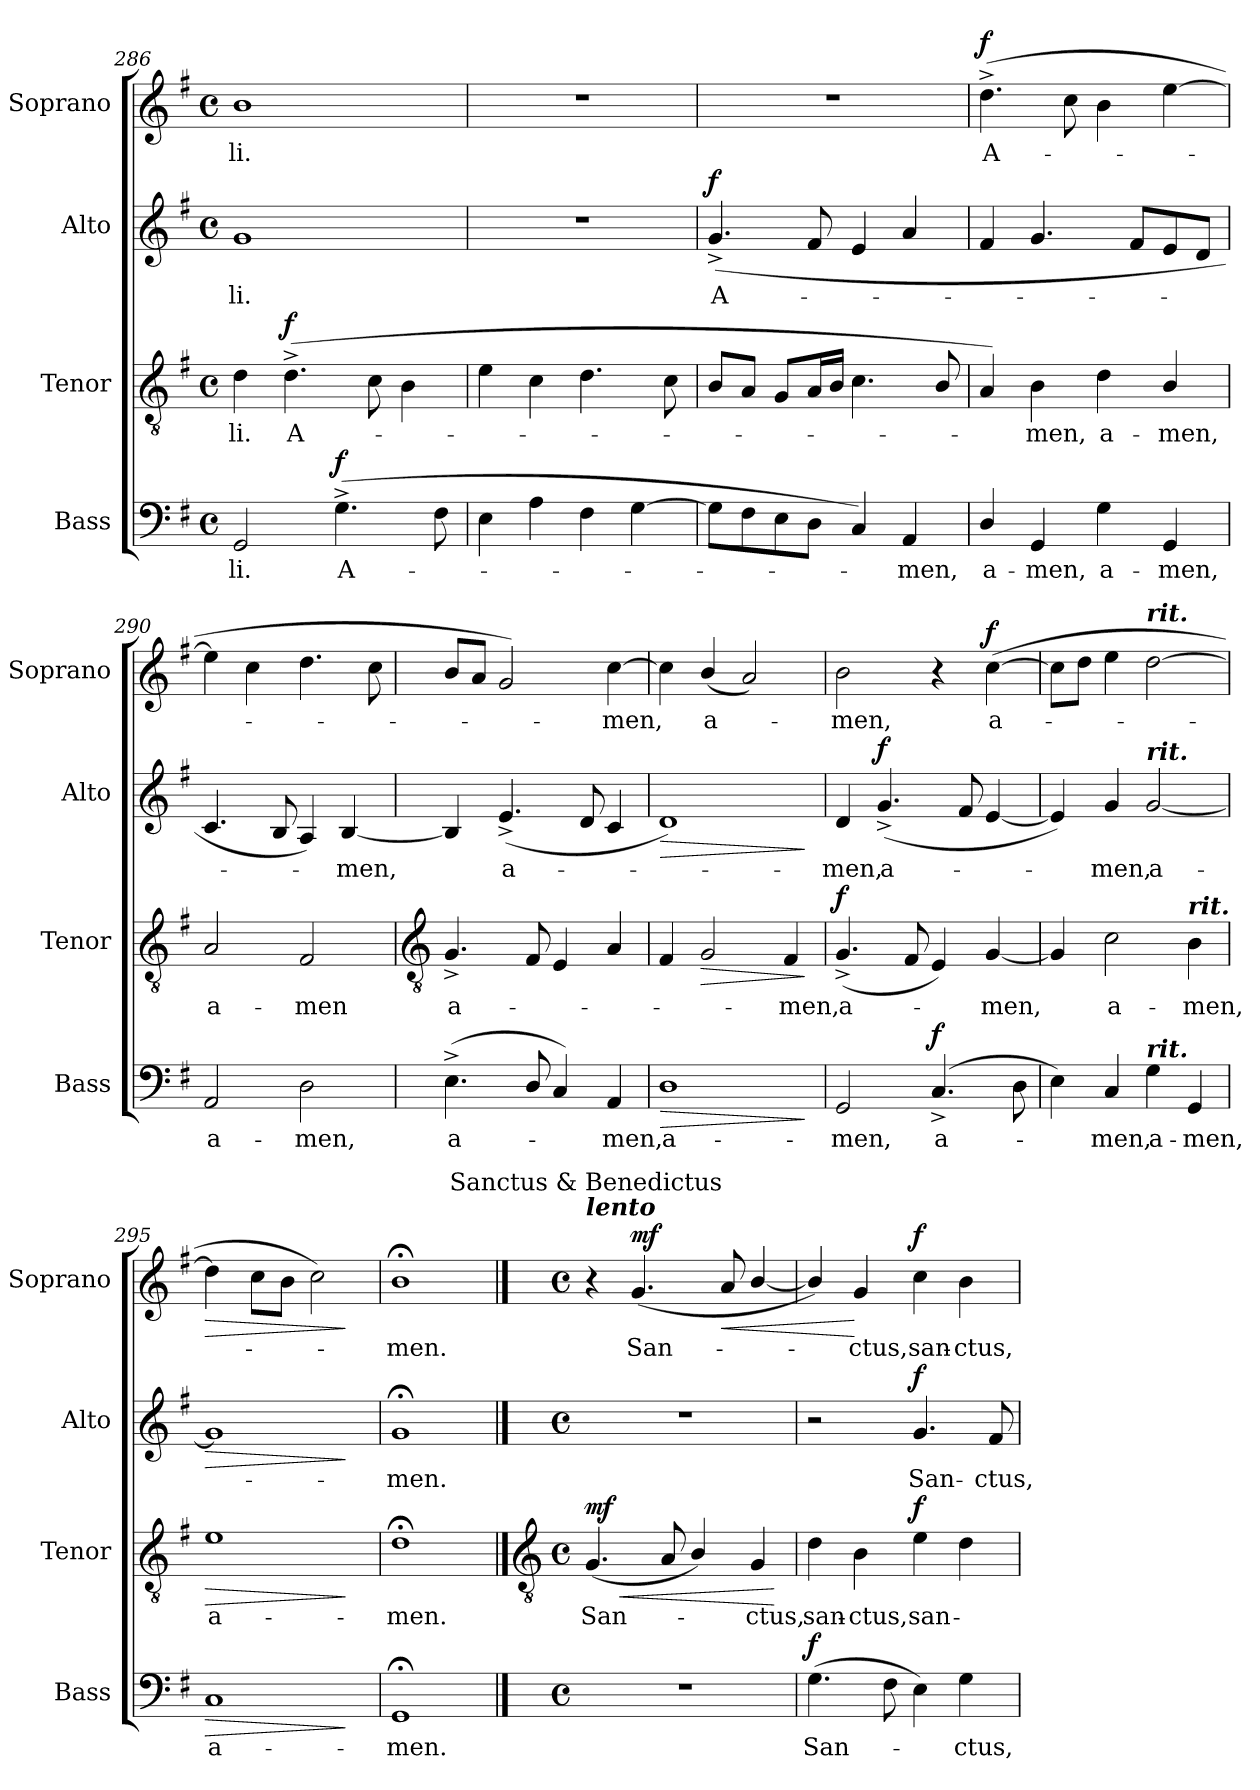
**kern	**text	**dynam	**kern	**text	**dynam	**kern	**text	**dynam	**kern	**text	**dynam
*part4	*part4	*part4	*part3	*part3	*part3	*part2	*part2	*part2	*part1	*part1	*part1
*staff4	*staff4	*staff4	*staff3	*staff3	*staff3	*staff2	*staff2	*staff2	*staff1	*staff1	*staff1
*I"Bass	*	*	*I"Tenor	*	*	*I"Alto	*	*	*I"Soprano	*	*
*I'Bass	*	*	*I'Tenor	*	*	*I'Alto	*	*	*I'Soprano	*	*
*clefF4	*	*	*clefGv2	*	*	*clefG2	*	*	*clefG2	*	*
*k[f#]	*	*	*k[f#]	*	*	*k[f#]	*	*	*k[f#]	*	*
*G:	*	*	*G:	*	*	*G:	*	*	*G:	*	*
*M4/4	*	*	*M4/4	*	*	*M4/4	*	*	*M4/4	*	*
*met(c)	*	*	*met(c)	*	*	*met(c)	*	*	*met(c)	*	*
=286	=286	=286	=286	=286	=286	=286	=286	=286	=286	=286	=286
!	!LO:LY:b	!	!	!LO:LY:b	!	!	!LO:LY:b	!	!	!LO:LY:b	!
2GG	-li.	.	4d	-li.	.	1g	-li.	.	1b	-li.	.
!	!	!	!	!LO:LY:b	!LO:DY:b	!	!	!	!	!	!
.	.	.	(>4.d^	A-	f	.	.	.	.	.	.
!	!LO:LY:b	!LO:DY:b	!	!	!	!	!	!	!	!	!
(>4.G^	A-	f	.	.	.	.	.	.	.	.	.
.	.	.	8c	.	.	.	.	.	.	.	.
.	.	.	4B	.	.	.	.	.	.	.	.
8F#	.	.	.	.	.	.	.	.	.	.	.
=287	=287	=287	=287	=287	=287	=287	=287	=287	=287	=287	=287
4E	.	.	4e	.	.	1r	.	.	1r	.	.
4A	.	.	4c	.	.	.	.	.	.	.	.
4F#	.	.	4.d	.	.	.	.	.	.	.	.
[4G	.	.	.	.	.	.	.	.	.	.	.
.	.	.	8c	.	.	.	.	.	.	.	.
=288	=288	=288	=288	=288	=288	=288	=288	=288	=288	=288	=288
!	!	!	!	!	!	!	!LO:LY:b	!LO:DY:b	!	!	!
8GL]	.	.	8BL	.	.	(<4.g^	A-	f	1r	.	.
8F#	.	.	8AJ	.	.	.	.	.	.	.	.
8E	.	.	8GL	.	.	.	.	.	.	.	.
8DJ	.	.	16AL	.	.	8f#	.	.	.	.	.
.	.	.	16BJJ	.	.	.	.	.	.	.	.
4C)	.	.	4.c	.	.	4e	.	.	.	.	.
!	!LO:LY:b	!	!	!	!	!	!	!	!	!	!
4AA	men,	.	.	.	.	4a	.	.	.	.	.
.	.	.	8B/	.	.	.	.	.	.	.	.
=289	=289	=289	=289	=289	=289	=289	=289	=289	=289	=289	=289
!	!LO:LY:b	!	!	!	!	!	!	!	!	!LO:LY:b	!LO:DY:b
4D/	a-	.	4A)	.	.	4f#	.	.	(<4.dd^	A-	f
!	!LO:LY:b	!	!	!LO:LY:b	!	!	!	!	!	!	!
4GG	-men,	.	4B	men,	.	4.g	.	.	.	.	.
.	.	.	.	.	.	.	.	.	8cc	.	.
!	!LO:LY:b	!	!	!LO:LY:b	!	!	!	!	!	!	!
4G	a-	.	4d	a-	.	.	.	.	4b	.	.
.	.	.	.	.	.	8f#L	.	.	.	.	.
!	!LO:LY:b	!	!	!LO:LY:b	!	!	!	!	!	!	!
4GG	-men,	.	4B/	-men,	.	8e	.	.	[4ee	.	.
.	.	.	.	.	.	8dJ	.	.	.	.	.
=290	=290	=290	=290	=290	=290	=290	=290	=290	=290	=290	=290
!	!LO:LY:b	!	!	!LO:LY:b	!	!	!	!	!	!	!
2AA	a-	.	2A	a-	.	4.c	.	.	4ee]	.	.
.	.	.	.	.	.	.	.	.	4cc	.	.
.	.	.	.	.	.	8B	.	.	.	.	.
!	!LO:LY:b	!	!	!LO:LY:b	!	!	!	!	!	!	!
2D	-men,	.	2F#	-men	.	4A)	.	.	4.dd	.	.
!	!	!	!	!	!	!	!LO:LY:b	!	!	!	!
.	.	.	.	.	.	[4B	men,	.	.	.	.
.	.	.	.	.	.	.	.	.	8cc	.	.
!!LO:LB:g=z
=291	=291	=291	=291	=291	=291	=291	=291	=291	=291	=291	=291
*	*	*	*clefGv2	*	*	*	*	*	*	*	*
!	!LO:LY:b	!	!	!LO:LY:b	!	!	!	!	!	!	!
(<4.E^	a-	.	4.G^	a-	.	4B]	.	.	8bL	.	.
.	.	.	.	.	.	.	.	.	8aJ	.	.
!	!	!	!	!	!	!	!LO:LY:b	!	!	!	!
.	.	.	.	.	.	(<4.e^	a-	.	2g)	.	.
8D/	.	.	8F#	.	.	.	.	.	.	.	.
4C)	.	.	4E	.	.	.	.	.	.	.	.
.	.	.	.	.	.	8d	.	.	.	.	.
!	!LO:LY:b	!	!	!	!	!	!	!	!	!LO:LY:b	!
4AA	men,	.	4A	.	.	4c	.	.	[4cc	men,	.
=292	=292	=292	=292	=292	=292	=292	=292	=292	=292	=292	=292
!	!LO:LY:b	!LO:HP:b	!	!	!	!	!	!LO:HP:b	!	!	!
1D	a-	>	4F#	.	.	1d)	.	>	4cc]	.	.
!	!	!	!	!	!LO:HP:b	!	!	!	!	!LO:LY:b	!
.	.	.	2G	.	>	.	.	.	(<4b/	a-	.
.	.	.	.	.	.	.	.	.	2a)	.	.
!	!	!	!	!LO:LY:b	!	!	!	!	!	!	!
.	.	.	4F#	men,	.	.	.	.	.	.	.
.	.	]	.	.	]	.	.	]	.	.	.
=293	=293	=293	=293	=293	=293	=293	=293	=293	=293	=293	=293
!	!LO:LY:b	!	!	!LO:LY:b	!LO:DY:b	!	!LO:LY:b	!	!	!LO:LY:b	!
2GG	-men,	.	(<4.G^	a-	f	4d	men,	.	2b	men,	.
!	!	!	!	!	!	!	!LO:LY:b	!LO:DY:b	!	!	!
.	.	.	.	.	.	(<4.g^	a-	f	.	.	.
.	.	.	8F#	.	.	.	.	.	.	.	.
!	!LO:LY:b	!LO:DY:b	!	!	!	!	!	!	!	!	!
(>4.C^	a-	f	4E)	.	.	.	.	.	4r	.	.
.	.	.	.	.	.	8f#	.	.	.	.	.
!	!	!	!	!LO:LY:b	!	!	!	!	!	!LO:LY:b	!LO:DY:b
.	.	.	[4G	men,	.	[4e	.	.	(>[4cc	a-	f
8D	.	.	.	.	.	.	.	.	.	.	.
=294	=294	=294	=294	=294	=294	=294	=294	=294	=294	=294	=294
4E)	.	.	4G]	.	.	4e])	.	.	8ccL]	.	.
.	.	.	.	.	.	.	.	.	8ddJ	.	.
!	!LO:LY:b	!	!	!LO:LY:b	!	!	!LO:LY:b	!	!	!	!
4C	men,	.	2c	a-	.	4g	men,	.	4ee	.	.
!	!	!	!	!	!	!	!	!	!LO:TX:a:Bi:t=rit.	!	!
!	!	!	!	!	!	!LO:TX:a:Bi:t=rit.	!	!	!	!	!
!LO:TX:a:Bi:t=rit.	!	!	!	!	!	!	!	!	!	!	!
!	!LO:LY:b	!	!	!	!	!	!LO:LY:b	!	!	!	!
4G	a-	.	.	.	.	[2g	a-	.	[2dd	.	.
!	!	!	!LO:TX:a:Bi:t=rit.	!	!	!	!	!	!	!	!
!	!LO:LY:b	!	!	!LO:LY:b	!	!	!	!	!	!	!
4GG	-men,	.	4B	-men,	.	.	.	.	.	.	.
=295	=295	=295	=295	=295	=295	=295	=295	=295	=295	=295	=295
!	!LO:LY:b	!LO:HP:b	!	!LO:LY:b	!LO:HP:b	!	!	!LO:HP:b	!	!	!LO:HP:b
1C	a-	>	1e	a-	>	1g]	.	>	4dd]	.	>
.	.	.	.	.	.	.	.	.	8ccL	.	.
.	.	.	.	.	.	.	.	.	8bJ	.	.
.	.	.	.	.	.	.	.	.	2cc)	.	.
.	.	]	.	.	]	.	.	]	.	.	]
=296	=296	=296	=296	=296	=296	=296	=296	=296	=296	=296	=296
!	!LO:LY:b	!	!	!LO:LY:b	!	!	!LO:LY:b	!	!	!LO:LY:b	!
1GG;<	-men.	.	1d;<	-men.	.	1g;<	men.	.	1b;<	men.	.
!!LO:LB:g=z
==297	==297	==297	==297	==297	==297	==297	==297	==297	==297	==297	==297
*	*	*	*clefGv2	*	*	*	*	*	*	*	*
*M4/4	*	*	*M4/4	*	*	*M4/4	*	*	*M4/4	*	*
*met(c)	*	*	*met(c)	*	*	*met(c)	*	*	*met(c)	*	*
*	*	*	*	*	*	*	*	*	*MM56	*	*
!	!	!	!	!	!	!	!	!	!LO:TX:a:Bi:t=lento	!	!
!	!	!	!	!	!	!	!	!	!LO:TX:a:cj:t=Sanctus & Benedictus	!	!
!	!	!	!	!LO:LY:b	!LO:HP:b	!	!	!	!	!	!
!	!	!	!	!	!LO:DY:n=1:b	!	!	!	!	!	!
1r	.	.	(<4.G	San-	< mf	1r	.	.	4r	.	.
!	!	!	!	!	!	!	!	!	!	!LO:LY:b	!LO:DY:b
.	.	.	.	.	.	.	.	.	(<4.g	San-	mf
.	.	.	8A	.	.	.	.	.	.	.	.
.	.	.	4B/)	.	.	.	.	.	.	.	.
!	!	!	!	!	!	!	!	!	!	!	!LO:HP:b
.	.	.	.	.	.	.	.	.	8a	.	<
!	!	!	!	!LO:LY:b	!	!	!	!	!	!	!
.	.	.	4G	ctus,	.	.	.	.	[4b/	.	.
.	.	.	.	.	[	.	.	.	.	.	.
=298	=298	=298	=298	=298	=298	=298	=298	=298	=298	=298	=298
!	!LO:LY:b	!LO:DY:b	!	!LO:LY:b	!	!	!	!	!	!	!
(>4.G	San-	f	4d	san-	.	2r	.	.	4b/])	.	.
!	!	!	!	!LO:LY:b	!	!	!	!	!	!LO:LY:b	!
.	.	.	4B	-ctus,	.	.	.	.	4g	ctus,	[
8F#	.	.	.	.	.	.	.	.	.	.	.
!	!	!	!	!LO:LY:b	!LO:DY:b	!	!LO:LY:b	!LO:DY:b	!	!LO:LY:b	!LO:DY:b
4E)	.	.	4e	san-	f	4.g	San-	f	4cc	san-	f
!	!LO:LY:b	!	!	!	!	!	!	!	!	!LO:LY:b	!
4G	ctus,	.	4d	.	.	.	.	.	4b	-ctus,	.
!	!	!	!	!	!	!	!LO:LY:b	!	!	!	!
.	.	.	.	.	.	8f#	-ctus,	.	.	.	.
=	=	=	=	=	=	=	=	=	=	=	=
*-	*-	*-	*-	*-	*-	*-	*-	*-	*-	*-	*-
